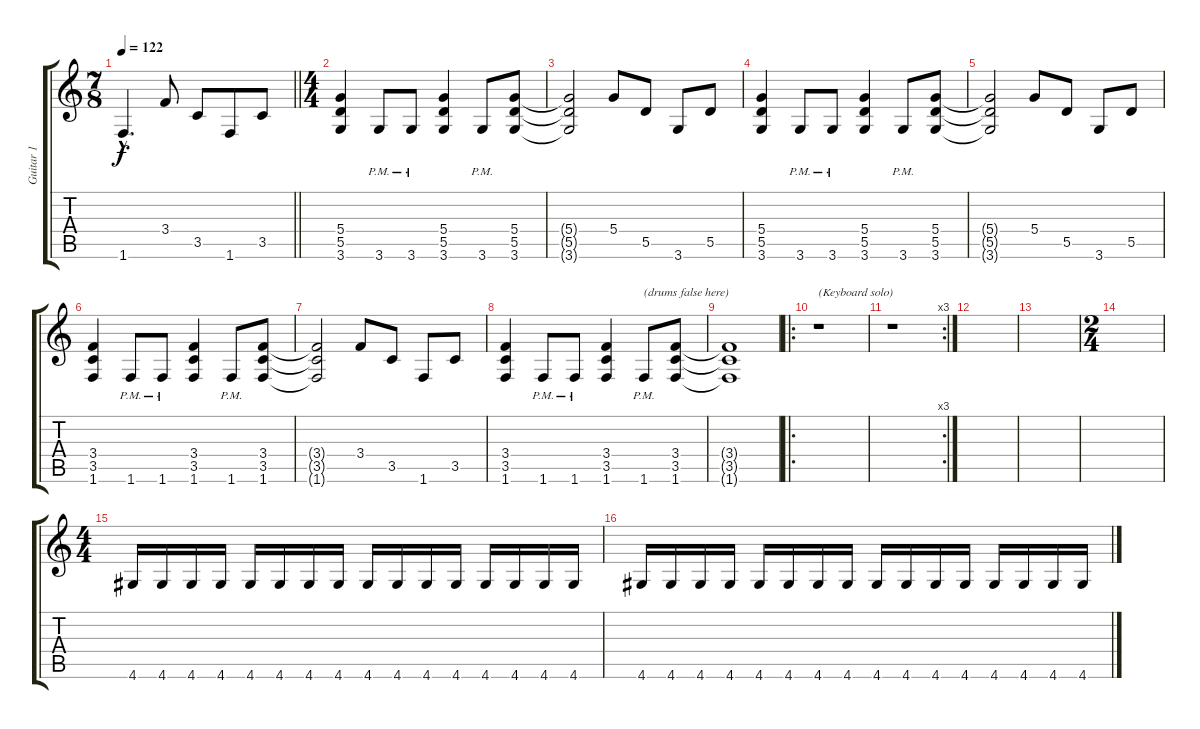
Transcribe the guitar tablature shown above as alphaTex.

\track ("Guitar 1" "Guitar 1") {instrument overdrivenguitar}
\staff {score tabs}
\tuning (E4 B3 G3 D3 A2 E2) {hide}
\ts (7 8)
\tempo 122
\clef g2
\barLineRight lightlight
\ks c
1.6{hac}.4{d dy f} 3.4.8 3.5.8 1.6.8 3.5.8 |
\ts (4 4)
(5.4 5.5 3.6).4 3.6{pm}.8 3.6{pm}.8 (5.4 5.5 3.6).4 3.6{pm}.8 (5.4 5.5 3.6).8 |
(5.4{t} 5.5{t} 3.6{t}).2 5.4.8 5.5.8 3.6.8 5.5.8 |
(5.4 5.5 3.6).4 3.6{pm}.8 3.6{pm}.8 (5.4 5.5 3.6).4 3.6{pm}.8 (5.4 5.5 3.6).8 |
(5.4{t} 5.5{t} 3.6{t}).2 5.4.8 5.5.8 3.6.8 5.5.8 |
(3.4 3.5 1.6).4 1.6{pm}.8 1.6{pm}.8 (3.4 3.5 1.6).4 1.6{pm}.8 (3.4 3.5 1.6).8 |
(3.4{t} 3.5{t} 1.6{t}).2 3.4.8 3.5.8 1.6.8 3.5.8 |
(3.4 3.5 1.6).4 1.6{pm}.8 1.6{pm}.8 (3.4 3.5 1.6).4 1.6{pm}.8{txt "(drums false here)"} (3.4 3.5 1.6).8 |
(3.4{t} 3.5{t} 1.6{t}).1 |
\ro
r.1{txt "(Keyboard solo)"} |
\rc 3
r.1 |
|
|
\ts (2 4)
|
\ts (4 4)
4.6.16 4.6.16 4.6.16 4.6.16 4.6.16 4.6.16 4.6.16 4.6.16 4.6.16 4.6.16 4.6.16 4.6.16 4.6.16 4.6.16 4.6.16 4.6.16 |
4.6.16 4.6.16 4.6.16 4.6.16 4.6.16 4.6.16 4.6.16 4.6.16 4.6.16 4.6.16 4.6.16 4.6.16 4.6.16 4.6.16 4.6.16 4.6.16
